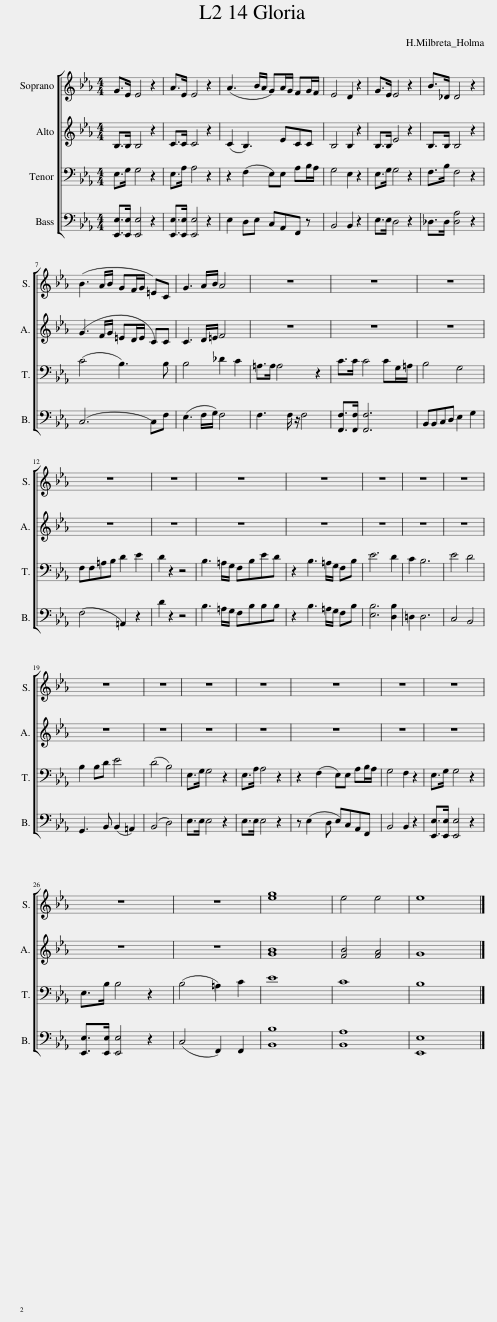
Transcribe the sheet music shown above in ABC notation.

X:1
%%score [ 1 2 3 4 ]
L:1/8
M:4/4
I:linebreak $
K:Eb
V:1 treble
V:2 treble
V:3 bass
V:4 bass
V:1
 G>E E4 z2 | A>E E4 z2 | (A3 B/A/ G)A/G/ FG/F/ | E4 D2 z2 | G>E E4 z2 | %5
 B>_D D4 z2 |$ (B3 A/B/ GF/G/ =E)C | G3 A/B/ A4 | z8 | z8 | %10
 z8 |$ z8 | z8 | z8 | z8 | %15
 z8 | z8 | z8 |$ z8 | z8 | %20
 z8 | z8 | z8 | z8 | z8 |$ %25
 z8 | z8 | [eg]8 | e4 e4 | e8 |] %30
V:2
 B,>B, B,4 z2 | C>C C4 z2 | (C2 B,3) ECC | B,4 B,2 z2 | B,>B, E4 z2 | %5
 B,>B, B,4 z2 |$ (G3 F/G/ =ED/E/ C)C | C3 D/=E/ F4 | z8 | z8 | %10
 z8 |$ z8 | z8 | z8 | z8 | %15
 z8 | z8 | z8 |$ z8 | z8 | %20
 z8 | z8 | z8 | z8 | z8 |$ %25
 z8 | z8 | [GB]8 | [FB]4 [FA]4 | G8 |] %30
V:3
 E,>G, G,4 z2 | E,>A, A,4 z2 | z2 (F,2 E,)E, A,B,/A,/ | G,4 E,2 z2 | E,>G, G,4 z2 | %5
 F,>B, F,4 z2 |$ (C4 B,3) B, | B,4 _D2 C2 | =A,>A, A,4 z2 | C>C C4 CG,/=A,/ | %10
 B,4 G,4 |$ F,F,=A,B, D2 E2 | D2 z2 z4 | B,3 =A,/G,/ F,B,ED | z2 B,3 =A,/G,/ F,B, | %15
 E6 D2 | C2 B,6 | E4 D4 |$ B,2 B,D E4 | (D4 B,4) | %20
 E,>G, G,4 z2 | E,>A, A,4 z2 | z2 (F,2 E,)E, A,B,/A,/ | G,4 F,2 z2 | E,>G, G,4 z2 |$ %25
 E,>B, B,4 z2 | (B,4 =A,2) C2 | E8 | C8 | B,8 |] %30
V:4
 [E,,E,]>[E,,E,] [E,,E,]4 z2 | [E,,E,]>[E,,E,] [E,,E,]4 z2 | E,2 D,E, C,A,,F,, z | B,,4 B,,2 z2 | E,>E, D,4 z2 | %5
 _D,>D, [D,A,]4 z2 |$ (C,6 C,)F, | (E,3 F,/G,/) F,4 | F,3 F,/ z/ F,4 | [F,,F,]>[F,,F,] [F,,F,]6 | %10
 B,,B,,C,D, E,2 G,2 |$ (F,4 =A,,2) z2 | D2 z2 z4 | B,3 =A,/G,/ F,B,B,B, | z2 B,3 =A,/G,/ F,B, | %15
 [E,B,]6 [D,B,]2 | =D,2 D,6 | C,4 B,,4 |$ G,,3 B,, (B,,2 =A,,2) | (B,,4 D,4) | %20
 E,>E, E,4 z2 | E,>E, E,4 z2 | z (E,2 D, E,)C,A,,F,, | B,,4 B,,2 z2 | [E,,E,]>[E,,E,] [E,,E,]4 z2 |$ %25
 [E,,E,]>[E,,E,] [E,,E,]4 z2 | (C,4 F,,2) F,,2 | [B,,B,]8 | [B,,A,]8 | [E,,E,]8 |] %30
